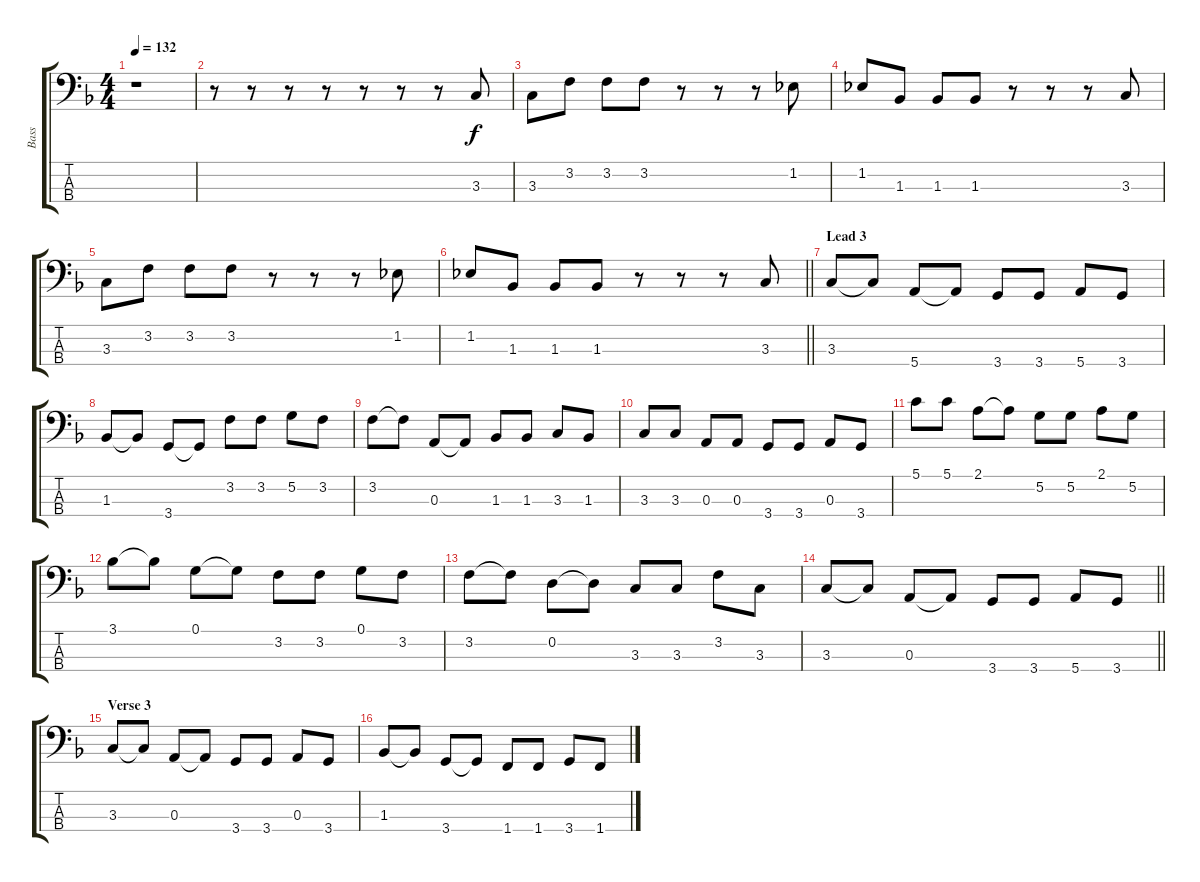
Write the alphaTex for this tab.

\track ("Bass" "Bass") {instrument electricbassfinger}
\staff {score tabs}
\tuning (G2 D2 A1 E1) {hide}
\ts (4 4)
\tempo 132
\clef f4
\ks f
r.1{dy f} |
r.8 r.8 r.8 r.8 r.8 r.8 r.8 3.3.8 |
3.3.8 3.2.8 3.2.8 3.2.8 r.8 r.8 r.8 1.2.8 |
1.2.8 1.3.8 1.3.8 1.3.8 r.8 r.8 r.8 3.3.8 |
3.3.8 3.2.8 3.2.8 3.2.8 r.8 r.8 r.8 1.2.8 |
\barLineRight lightlight
1.2.8 1.3.8 1.3.8 1.3.8 r.8 r.8 r.8 3.3.8 |
\section ("" "Lead 3")
3.3.8 3.3{t}.8 5.4.8 5.4{t}.8 3.4.8 3.4.8 5.4.8 3.4.8 |
1.3.8 1.3{t}.8 3.4.8 3.4{t}.8 3.2.8 3.2.8 5.2.8 3.2.8 |
3.2.8 3.2{t}.8 0.3.8 0.3{t}.8 1.3.8 1.3.8 3.3.8 1.3.8 |
3.3.8 3.3.8 0.3.8 0.3.8 3.4.8 3.4.8 0.3.8 3.4.8 |
5.1.8 5.1.8 2.1.8 2.1{t}.8 5.2.8 5.2.8 2.1.8 5.2.8 |
3.1.8 3.1{t}.8 0.1.8 0.1{t}.8 3.2.8 3.2.8 0.1.8 3.2.8 |
3.2.8 3.2{t}.8 0.2.8 0.2{t}.8 3.3.8 3.3.8 3.2.8 3.3.8 |
\barLineRight lightlight
3.3.8 3.3{t}.8 0.3.8 0.3{t}.8 3.4.8 3.4.8 5.4.8 3.4.8 |
\section ("" "Verse 3")
3.3.8 3.3{t}.8 0.3.8 0.3{t}.8 3.4.8 3.4.8 0.3.8 3.4.8 |
1.3.8 1.3{t}.8 3.4.8 3.4{t}.8 1.4.8 1.4.8 3.4.8 1.4.8
